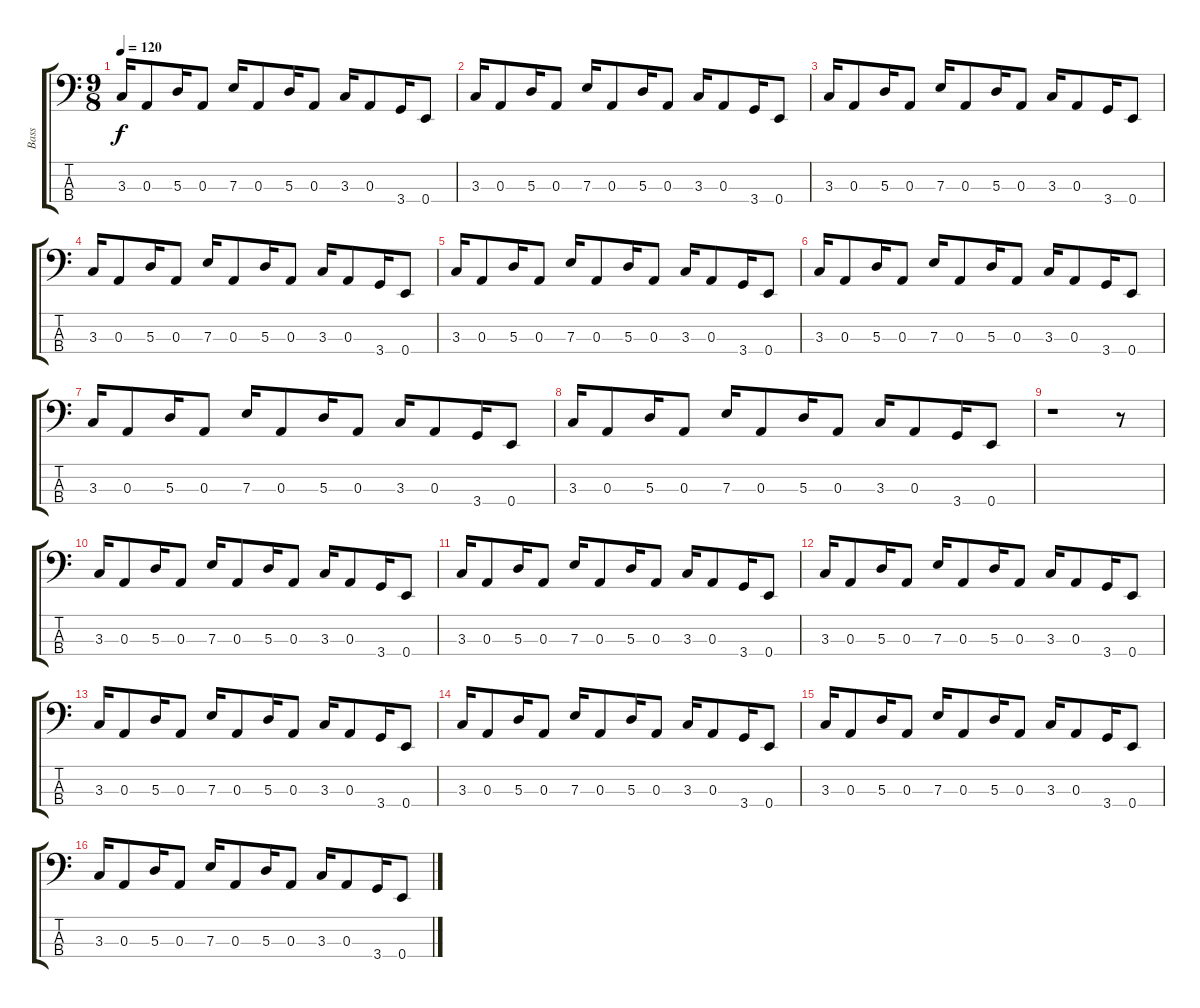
\track ("Bass" "Bass") {instrument slapbass2}
\staff {score tabs}
\tuning (G2 D2 A1 E1) {hide}
\ts (9 8)
\tempo 120
\clef f4
\ks c
3.3.16{dy f} 0.3.8 5.3.16 0.3.8 7.3.16 0.3.8 5.3.16 0.3.8 3.3.16 0.3.8 3.4.16 0.4.8 |
3.3.16 0.3.8 5.3.16 0.3.8 7.3.16 0.3.8 5.3.16 0.3.8 3.3.16 0.3.8 3.4.16 0.4.8 |
3.3.16 0.3.8 5.3.16 0.3.8 7.3.16 0.3.8 5.3.16 0.3.8 3.3.16 0.3.8 3.4.16 0.4.8 |
3.3.16 0.3.8 5.3.16 0.3.8 7.3.16 0.3.8 5.3.16 0.3.8 3.3.16 0.3.8 3.4.16 0.4.8 |
3.3.16 0.3.8 5.3.16 0.3.8 7.3.16 0.3.8 5.3.16 0.3.8 3.3.16 0.3.8 3.4.16 0.4.8 |
3.3.16 0.3.8 5.3.16 0.3.8 7.3.16 0.3.8 5.3.16 0.3.8 3.3.16 0.3.8 3.4.16 0.4.8 |
3.3.16 0.3.8 5.3.16 0.3.8 7.3.16 0.3.8 5.3.16 0.3.8 3.3.16 0.3.8 3.4.16 0.4.8 |
3.3.16 0.3.8 5.3.16 0.3.8 7.3.16 0.3.8 5.3.16 0.3.8 3.3.16 0.3.8 3.4.16 0.4.8 |
r.1 r.8 |
3.3.16 0.3.8 5.3.16 0.3.8 7.3.16 0.3.8 5.3.16 0.3.8 3.3.16 0.3.8 3.4.16 0.4.8 |
3.3.16 0.3.8 5.3.16 0.3.8 7.3.16 0.3.8 5.3.16 0.3.8 3.3.16 0.3.8 3.4.16 0.4.8 |
3.3.16 0.3.8 5.3.16 0.3.8 7.3.16 0.3.8 5.3.16 0.3.8 3.3.16 0.3.8 3.4.16 0.4.8 |
3.3.16 0.3.8 5.3.16 0.3.8 7.3.16 0.3.8 5.3.16 0.3.8 3.3.16 0.3.8 3.4.16 0.4.8 |
3.3.16 0.3.8 5.3.16 0.3.8 7.3.16 0.3.8 5.3.16 0.3.8 3.3.16 0.3.8 3.4.16 0.4.8 |
3.3.16 0.3.8 5.3.16 0.3.8 7.3.16 0.3.8 5.3.16 0.3.8 3.3.16 0.3.8 3.4.16 0.4.8 |
3.3.16 0.3.8 5.3.16 0.3.8 7.3.16 0.3.8 5.3.16 0.3.8 3.3.16 0.3.8 3.4.16 0.4.8
